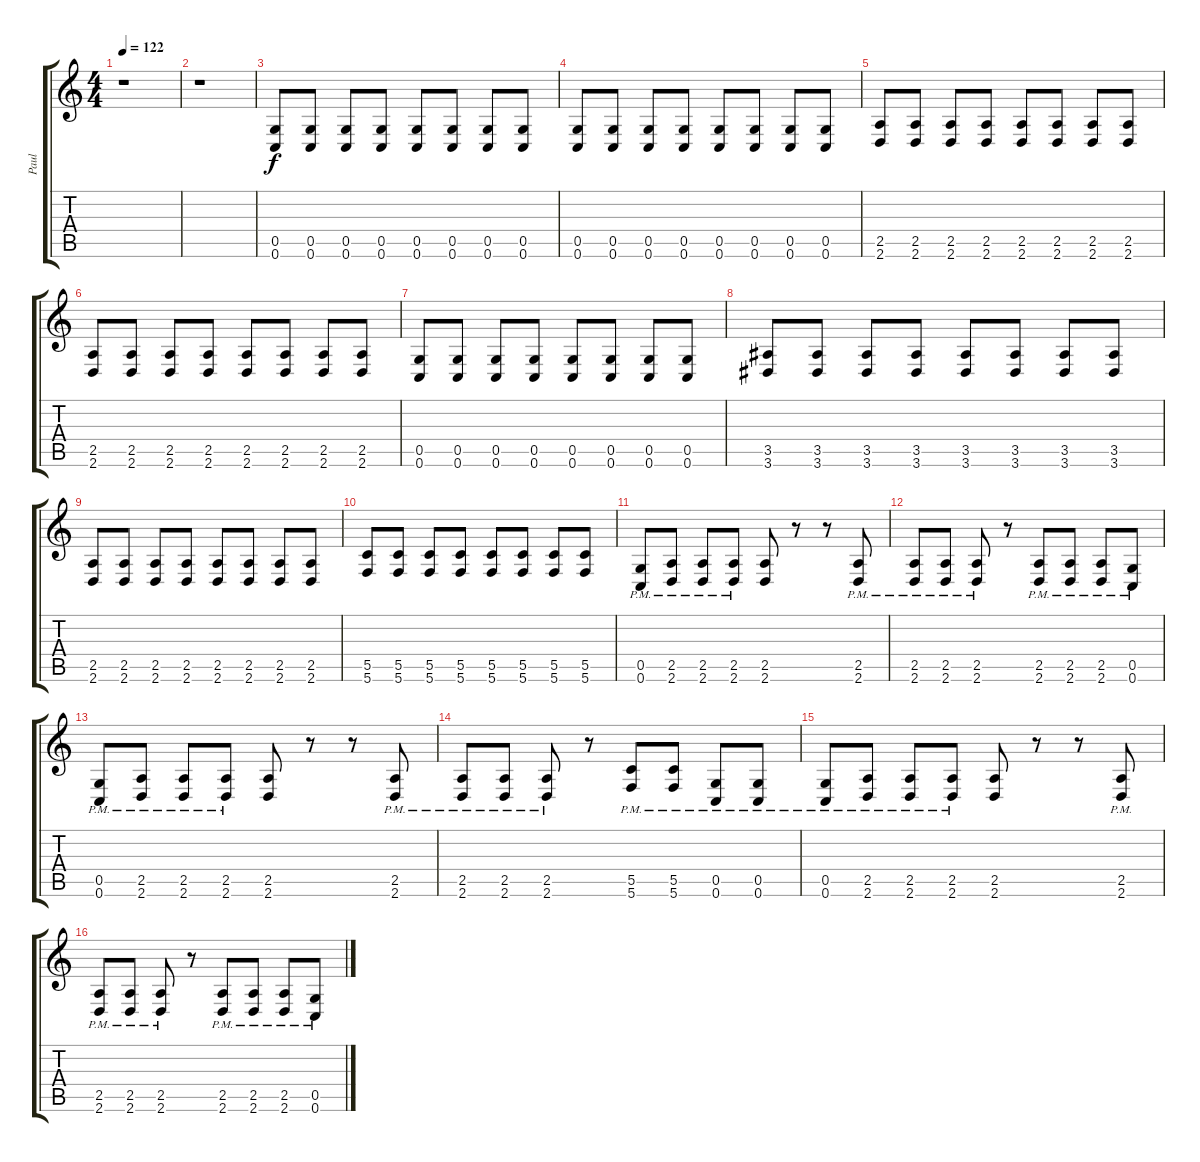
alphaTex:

\track ("Paul " "Paul ") {instrument overdrivenguitar}
\staff {score tabs}
\tuning (D4 A3 F3 C3 G2 C2) {hide}
\ts (4 4)
\tempo 122
\clef g2
\ks c
r.1{dy f} |
r.1 |
(0.5 0.6).8 (0.5 0.6).8 (0.5 0.6).8 (0.5 0.6).8 (0.5 0.6).8 (0.5 0.6).8 (0.5 0.6).8 (0.5 0.6).8 |
(0.5 0.6).8 (0.5 0.6).8 (0.5 0.6).8 (0.5 0.6).8 (0.5 0.6).8 (0.5 0.6).8 (0.5 0.6).8 (0.5 0.6).8 |
(2.5 2.6).8 (2.5 2.6).8 (2.5 2.6).8 (2.5 2.6).8 (2.5 2.6).8 (2.5 2.6).8 (2.5 2.6).8 (2.5 2.6).8 |
(2.5 2.6).8 (2.5 2.6).8 (2.5 2.6).8 (2.5 2.6).8 (2.5 2.6).8 (2.5 2.6).8 (2.5 2.6).8 (2.5 2.6).8 |
(0.5 0.6).8 (0.5 0.6).8 (0.5 0.6).8 (0.5 0.6).8 (0.5 0.6).8 (0.5 0.6).8 (0.5 0.6).8 (0.5 0.6).8 |
(3.5 3.6).8 (3.5 3.6).8 (3.5 3.6).8 (3.5 3.6).8 (3.5 3.6).8 (3.5 3.6).8 (3.5 3.6).8 (3.5 3.6).8 |
(2.5 2.6).8 (2.5 2.6).8 (2.5 2.6).8 (2.5 2.6).8 (2.5 2.6).8 (2.5 2.6).8 (2.5 2.6).8 (2.5 2.6).8 |
(5.5 5.6).8 (5.5 5.6).8 (5.5 5.6).8 (5.5 5.6).8 (5.5 5.6).8 (5.5 5.6).8 (5.5 5.6).8 (5.5 5.6).8 |
(0.5{pm} 0.6).8 (2.5{pm} 2.6).8 (2.5{pm} 2.6).8 (2.5{pm} 2.6).8 (2.5 2.6).8 r.8 r.8 (2.5{pm} 2.6).8 |
(2.5{pm} 2.6).8 (2.5{pm} 2.6).8 (2.5{pm} 2.6).8 r.8 (2.5 2.6{pm}).8 (2.5 2.6{pm}).8 (2.5 2.6{pm}).8 (0.5 0.6{pm}).8 |
(0.5{pm} 0.6).8 (2.5{pm} 2.6).8 (2.5{pm} 2.6).8 (2.5{pm} 2.6).8 (2.5 2.6).8 r.8 r.8 (2.5{pm} 2.6).8 |
(2.5{pm} 2.6).8 (2.5{pm} 2.6).8 (2.5{pm} 2.6).8 r.8 (5.5 5.6{pm}).8 (5.5 5.6{pm}).8 (0.5 0.6{pm}).8 (0.5 0.6{pm}).8 |
(0.5{pm} 0.6).8 (2.5{pm} 2.6).8 (2.5{pm} 2.6).8 (2.5{pm} 2.6).8 (2.5 2.6).8 r.8 r.8 (2.5{pm} 2.6).8 |
(2.5{pm} 2.6).8 (2.5{pm} 2.6).8 (2.5{pm} 2.6).8 r.8 (2.5 2.6{pm}).8 (2.5 2.6{pm}).8 (2.5 2.6{pm}).8 (0.5 0.6{pm}).8
